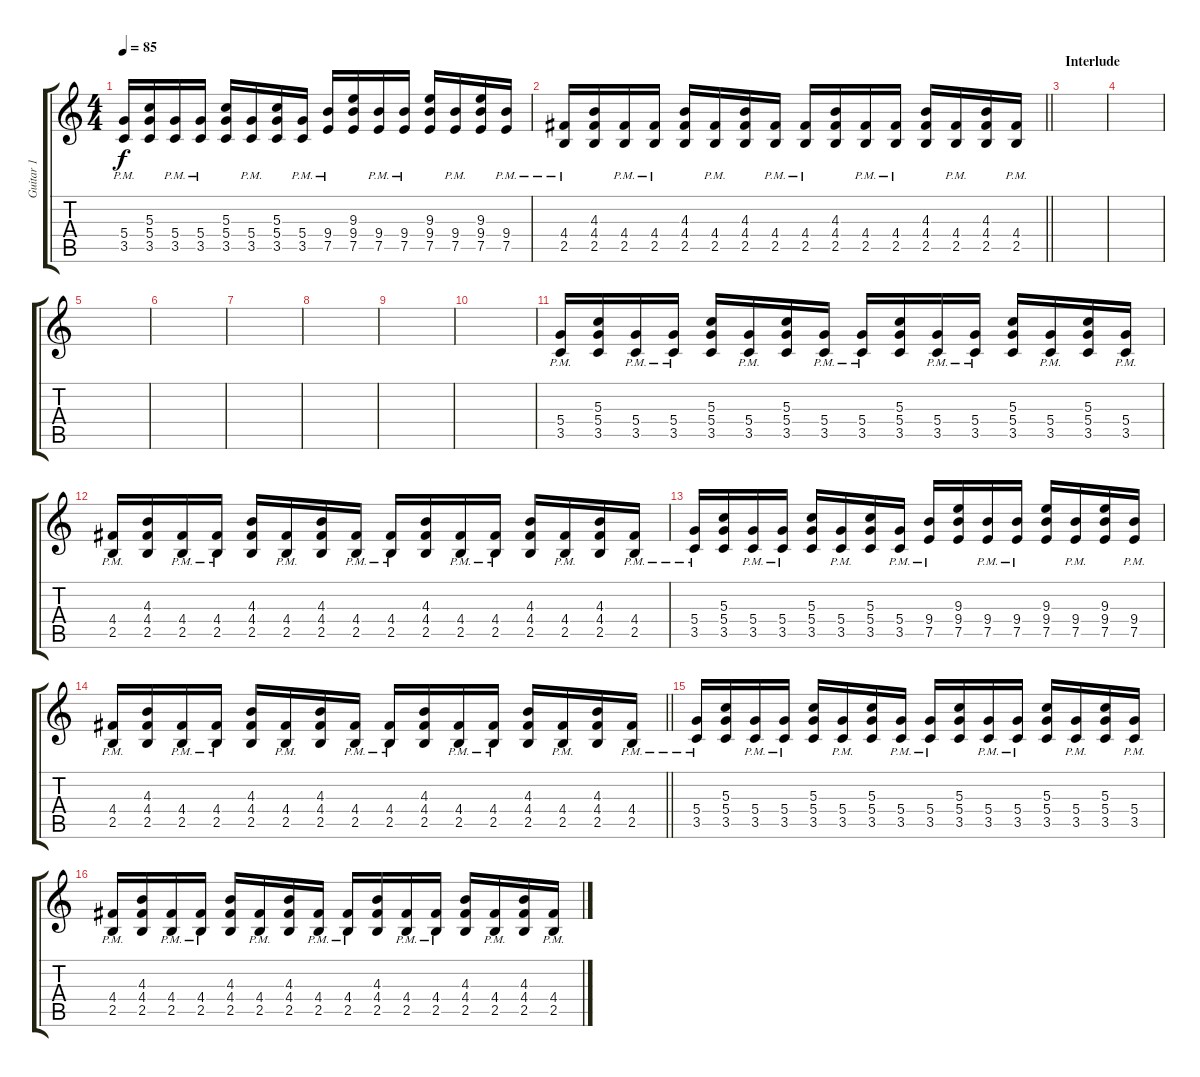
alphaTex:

\track ("Guitar 1" "Guitar 1") {instrument distortionguitar}
\staff {score tabs}
\tuning (E4 B3 G3 D3 A2 D2) {hide}
\ts (4 4)
\tempo 85
\clef g2
\ks c
(5.4{pm} 3.5).16{dy f} (5.3 5.4 3.5).16 (5.4{pm} 3.5).16 (5.4{pm} 3.5).16 (5.3 5.4 3.5).16 (5.4{pm} 3.5).16 (5.3 5.4 3.5).16 (5.4{pm} 3.5).16 (9.4{pm} 7.5).16 (9.3 9.4 7.5).16 (9.4{pm} 7.5).16 (9.4{pm} 7.5).16 (9.3 9.4 7.5).16 (9.4{pm} 7.5).16 (9.3 9.4 7.5).16 (9.4{pm} 7.5).16 |
\barLineRight lightlight
(4.4{pm} 2.5).16 (4.3 4.4 2.5).16 (4.4{pm} 2.5).16 (4.4{pm} 2.5).16 (4.3 4.4 2.5).16 (4.4{pm} 2.5).16 (4.3 4.4 2.5).16 (4.4{pm} 2.5).16 (4.4{pm} 2.5).16 (4.3 4.4 2.5).16 (4.4{pm} 2.5).16 (4.4{pm} 2.5).16 (4.3 4.4 2.5).16 (4.4{pm} 2.5).16 (4.3 4.4 2.5).16 (4.4{pm} 2.5).16 |
\section ("" "Interlude")
|
|
|
|
|
|
|
|
(5.4{pm} 3.5).16 (5.3 5.4 3.5).16 (5.4{pm} 3.5).16 (5.4{pm} 3.5).16 (5.3 5.4 3.5).16 (5.4{pm} 3.5).16 (5.3 5.4 3.5).16 (5.4{pm} 3.5).16 (5.4{pm} 3.5).16 (5.3 5.4 3.5).16 (5.4{pm} 3.5).16 (5.4{pm} 3.5).16 (5.3 5.4 3.5).16 (5.4{pm} 3.5).16 (5.3 5.4 3.5).16 (5.4{pm} 3.5).16 |
(4.4{pm} 2.5).16 (4.3 4.4 2.5).16 (4.4{pm} 2.5).16 (4.4{pm} 2.5).16 (4.3 4.4 2.5).16 (4.4{pm} 2.5).16 (4.3 4.4 2.5).16 (4.4{pm} 2.5).16 (4.4{pm} 2.5).16 (4.3 4.4 2.5).16 (4.4{pm} 2.5).16 (4.4{pm} 2.5).16 (4.3 4.4 2.5).16 (4.4{pm} 2.5).16 (4.3 4.4 2.5).16 (4.4{pm} 2.5).16 |
(5.4{pm} 3.5).16 (5.3 5.4 3.5).16 (5.4{pm} 3.5).16 (5.4{pm} 3.5).16 (5.3 5.4 3.5).16 (5.4{pm} 3.5).16 (5.3 5.4 3.5).16 (5.4{pm} 3.5).16 (9.4{pm} 7.5).16 (9.3 9.4 7.5).16 (9.4{pm} 7.5).16 (9.4{pm} 7.5).16 (9.3 9.4 7.5).16 (9.4{pm} 7.5).16 (9.3 9.4 7.5).16 (9.4{pm} 7.5).16 |
\barLineRight lightlight
(4.4{pm} 2.5).16 (4.3 4.4 2.5).16 (4.4{pm} 2.5).16 (4.4{pm} 2.5).16 (4.3 4.4 2.5).16 (4.4{pm} 2.5).16 (4.3 4.4 2.5).16 (4.4{pm} 2.5).16 (4.4{pm} 2.5).16 (4.3 4.4 2.5).16 (4.4{pm} 2.5).16 (4.4{pm} 2.5).16 (4.3 4.4 2.5).16 (4.4{pm} 2.5).16 (4.3 4.4 2.5).16 (4.4{pm} 2.5).16 |
(5.4{pm} 3.5).16 (5.3 5.4 3.5).16 (5.4{pm} 3.5).16 (5.4{pm} 3.5).16 (5.3 5.4 3.5).16 (5.4{pm} 3.5).16 (5.3 5.4 3.5).16 (5.4{pm} 3.5).16 (5.4{pm} 3.5).16 (5.3 5.4 3.5).16 (5.4{pm} 3.5).16 (5.4{pm} 3.5).16 (5.3 5.4 3.5).16 (5.4{pm} 3.5).16 (5.3 5.4 3.5).16 (5.4{pm} 3.5).16 |
(4.4{pm} 2.5).16 (4.3 4.4 2.5).16 (4.4{pm} 2.5).16 (4.4{pm} 2.5).16 (4.3 4.4 2.5).16 (4.4{pm} 2.5).16 (4.3 4.4 2.5).16 (4.4{pm} 2.5).16 (4.4{pm} 2.5).16 (4.3 4.4 2.5).16 (4.4{pm} 2.5).16 (4.4{pm} 2.5).16 (4.3 4.4 2.5).16 (4.4{pm} 2.5).16 (4.3 4.4 2.5).16 (4.4{pm} 2.5).16
